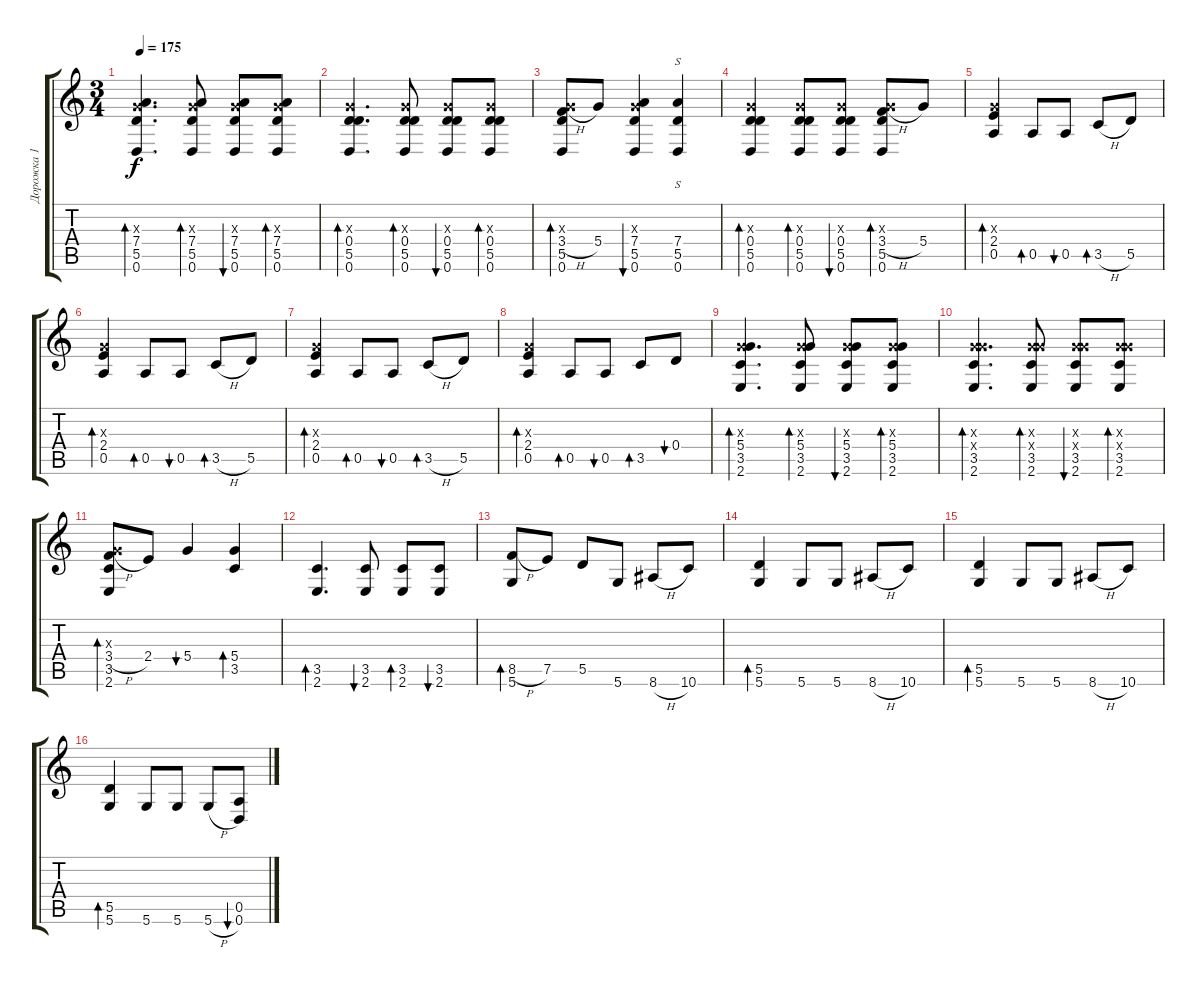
\track ("Дорожка 1" "Дорожка 1") {instrument acousticguitarnylon}
\staff {score tabs}
\tuning (E4 B3 G3 D3 A2 D2) {hide}
\ts (3 4)
\tempo 175
\clef g2
\ks c
(0.3{x} 7.4 5.5 0.6).4{d bd 60 dy f} (0.3{x} 7.4 5.5 0.6).8{bd 60} (0.3{x} 7.4 5.5 0.6).8{bu 60} (0.3{x} 7.4 5.5 0.6).8{bd 60} |
(0.3{x} 0.4 5.5 0.6).4{d bd 60} (0.3{x} 0.4 5.5 0.6).8{bd 60} (0.3{x} 0.4 5.5 0.6).8{bu 60} (0.3{x} 0.4 5.5 0.6).8{bd 60} |
(0.3{x} 3.4{h} 5.5 0.6).8{bd 60} 5.4.8 (0.3{x} 7.4 5.5 0.6).4{bu 60} (7.4 5.5 0.6).4{s} |
(0.3{x} 0.4 5.5 0.6).4{bd 60} (0.3{x} 0.4 5.5 0.6).8{bd 60} (0.3{x} 0.4 5.5 0.6).8{bu 60} (0.3{x} 3.4{h} 5.5 0.6).8{bd 60} 5.4.8 |
(0.3{x} 2.4 0.5).4{bd 60} 0.5.8{bd 60} 0.5.8{bu 60} 3.5{h}.8{bd 60} 5.5.8 |
(0.3{x} 2.4 0.5).4{bd 60} 0.5.8{bd 60} 0.5.8{bu 60} 3.5{h}.8{bd 60} 5.5.8 |
(0.3{x} 2.4 0.5).4{bd 60} 0.5.8{bd 60} 0.5.8{bu 60} 3.5{h}.8{bd 60} 5.5.8 |
(0.3{x} 2.4 0.5).4{bd 60} 0.5.8{bd 60} 0.5.8{bu 60} 3.5.8{bd 60} 0.4.8{bu 60} |
(0.3{x} 5.4 3.5 2.6).4{d bd 60} (0.3{x} 5.4 3.5 2.6).8{bd 60} (0.3{x} 5.4 3.5 2.6).8{bu 60} (0.3{x} 5.4 3.5 2.6).8{bd 60} |
(0.3{x} 5.4{x} 3.5 2.6).4{d bd 60} (0.3{x} 5.4{x} 3.5 2.6).8{bd 60} (0.3{x} 5.4{x} 3.5 2.6).8{bu 60} (0.3{x} 5.4{x} 3.5 2.6).8{bd 60} |
(0.3{x} 3.4{h} 3.5 2.6).8{bd 60} 2.4.8 5.4.4{bu 60} (5.4 3.5).4{bd 60} |
(3.5 2.6).4{d bd 60} (3.5 2.6).8{bu 60} (3.5 2.6).8{bd 60} (3.5 2.6).8{bu 60} |
(8.5{h} 5.6).8{bd 60} 7.5.8 5.5.8 5.6.8 8.6{h}.8 10.6.8 |
(5.5 5.6).4{bd 60} 5.6.8 5.6.8 8.6{h}.8 10.6.8 |
(5.5 5.6).4{bd 60} 5.6.8 5.6.8 8.6{h}.8 10.6.8 |
(5.5 5.6).4{bd 60} 5.6.8 5.6.8 5.6{h}.8 (0.5 0.6).8{bu 60}
